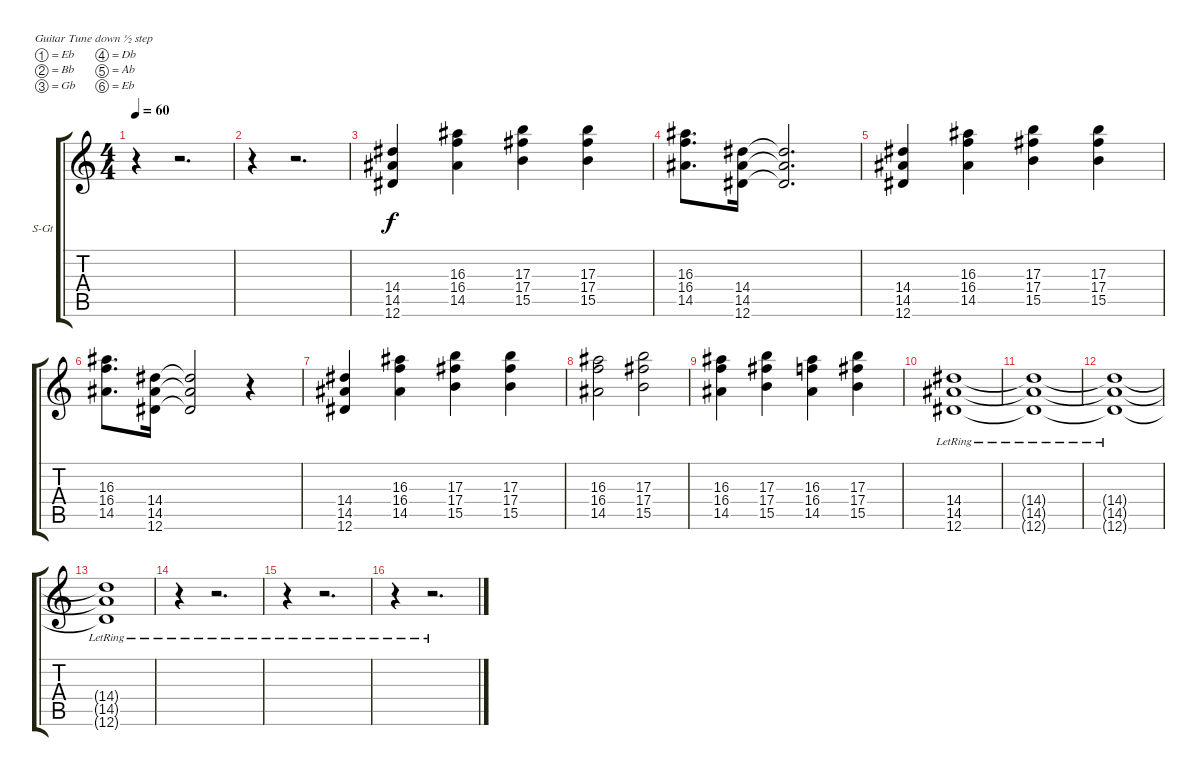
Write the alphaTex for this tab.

\bracketExtendMode groupsimilarinstruments
\firstSystemTrackNameOrientation horizontal
\otherSystemsTrackNameOrientation horizontal
\track ("synth voice" "S-Gt") {mute instrument choiraahs}
\staff {score tabs}
\tuning (Eb4 Bb3 Gb3 Db3 Ab2 Eb2)
\displaytranspose 12
\ts (4 4)
\tempo 60
\clef g2
\ks c
r.4{dy f} r.2{d} |
r.4 r.2{d} |
(14.4 14.5 12.6).4 (16.3 16.4 14.5).4 (17.3 17.4 15.5).4 (17.3 17.4 15.5).4 |
(16.3 16.4 14.5).8{d} (14.4 14.5 12.6).16 (14.4{t} 14.5{t} 12.6{t}).2{d} |
(14.4 14.5 12.6).4 (16.3 16.4 14.5).4 (17.3 17.4 15.5).4 (17.3 17.4 15.5).4 |
(16.3 16.4 14.5).8{d} (14.4 14.5 12.6).16 (14.4{t} 14.5{t} 12.6{t}).2 r.4 |
(14.4 14.5 12.6).4 (16.3 16.4 14.5).4 (17.3 17.4 15.5).4 (17.3 17.4 15.5).4 |
(16.3 16.4 14.5).2 (17.3 17.4 15.5).2 |
(16.3 16.4 14.5).4 (17.3 17.4 15.5).4 (16.3 16.4 14.5).4 (17.3 17.4 15.5).4 |
(14.4 14.5 12.6{lr}).1 |
(14.4{t} 14.5{t} 12.6{lr t}).1 |
(14.4{t} 14.5{t} 12.6{lr t}).1 |
(14.4{t} 14.5{t} 12.6{lr t}).1 |
r.4 r.2{d} |
r.4 r.2{d} |
r.4 r.2{d}
